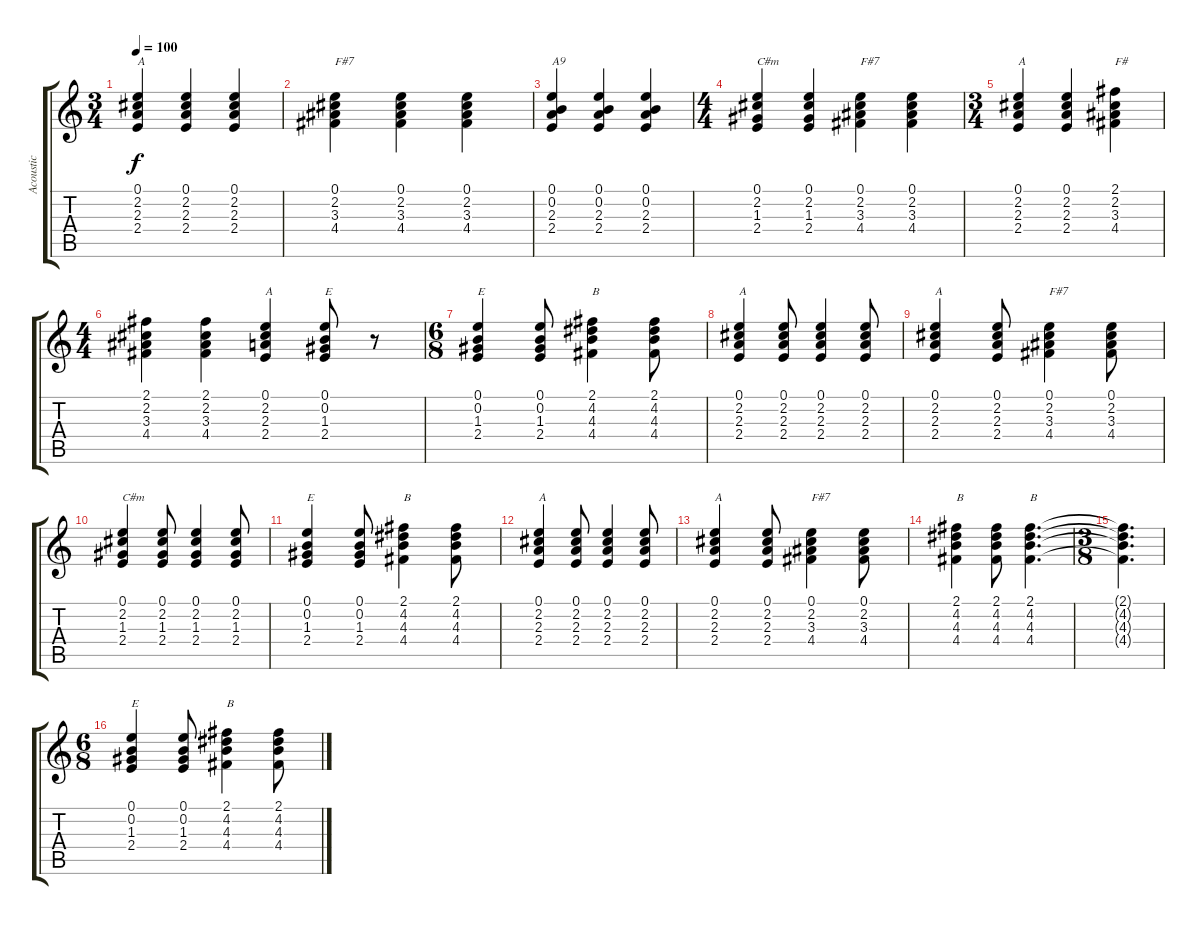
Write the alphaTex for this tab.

\track ("Acoustic" "Acoustic") {instrument acousticguitarsteel}
\staff {score tabs}
\tuning (E4 B3 G3 D3 A2 E2) {hide}
\ts (3 4)
\tempo 100
\clef g2
\ks c
(0.1 2.2 2.3 2.4).4{txt "A" dy f} (0.1 2.2 2.3 2.4).4 (0.1 2.2 2.3 2.4).4 |
(0.1 2.2 3.3 4.4).4{txt "F#7"} (0.1 2.2 3.3 4.4).4 (0.1 2.2 3.3 4.4).4 |
(0.1 0.2 2.3 2.4).4{txt "A9"} (0.1 0.2 2.3 2.4).4 (0.1 0.2 2.3 2.4).4 |
\ts (4 4)
(0.1 2.2 1.3 2.4).4{txt "C#m"} (0.1 2.2 1.3 2.4).4 (0.1 2.2 3.3 4.4).4{txt "F#7"} (0.1 2.2 3.3 4.4).4 |
\ts (3 4)
(0.1 2.2 2.3 2.4).4{txt "A"} (0.1 2.2 2.3 2.4).4 (2.1 2.2 3.3 4.4).4{txt "F#"} |
\ts (4 4)
(2.1 2.2 3.3 4.4).4 (2.1 2.2 3.3 4.4).4 (0.1 2.2 2.3 2.4).4{txt "A"} (0.1 0.2 1.3 2.4).8{txt "E"} r.8 |
\ts (6 8)
(0.1 0.2 1.3 2.4).4{txt "E"} (0.1 0.2 1.3 2.4).8 (2.1 4.2 4.3 4.4).4{txt "B"} (2.1 4.2 4.3 4.4).8 |
(0.1 2.2 2.3 2.4).4{txt "A"} (0.1 2.2 2.3 2.4).8 (0.1 2.2 2.3 2.4).4 (0.1 2.2 2.3 2.4).8 |
(0.1 2.2 2.3 2.4).4{txt "A"} (0.1 2.2 2.3 2.4).8 (0.1 2.2 3.3 4.4).4{txt "F#7"} (0.1 2.2 3.3 4.4).8 |
(0.1 2.2 1.3 2.4).4{txt "C#m"} (0.1 2.2 1.3 2.4).8 (0.1 2.2 1.3 2.4).4 (0.1 2.2 1.3 2.4).8 |
(0.1 0.2 1.3 2.4).4{txt "E"} (0.1 0.2 1.3 2.4).8 (2.1 4.2 4.3 4.4).4{txt "B"} (2.1 4.2 4.3 4.4).8 |
(0.1 2.2 2.3 2.4).4{txt "A"} (0.1 2.2 2.3 2.4).8 (0.1 2.2 2.3 2.4).4 (0.1 2.2 2.3 2.4).8 |
(0.1 2.2 2.3 2.4).4{txt "A"} (0.1 2.2 2.3 2.4).8 (0.1 2.2 3.3 4.4).4{txt "F#7"} (0.1 2.2 3.3 4.4).8 |
(2.1 4.2 4.3 4.4).4{txt "B"} (2.1 4.2 4.3 4.4).8 (2.1 4.2 4.3 4.4).4{d txt "B"} |
\ts (3 8)
(2.1{t} 4.2{t} 4.3{t} 4.4{t}).4{d} |
\ts (6 8)
(0.1 0.2 1.3 2.4).4{txt "E"} (0.1 0.2 1.3 2.4).8 (2.1 4.2 4.3 4.4).4{txt "B"} (2.1 4.2 4.3 4.4).8
